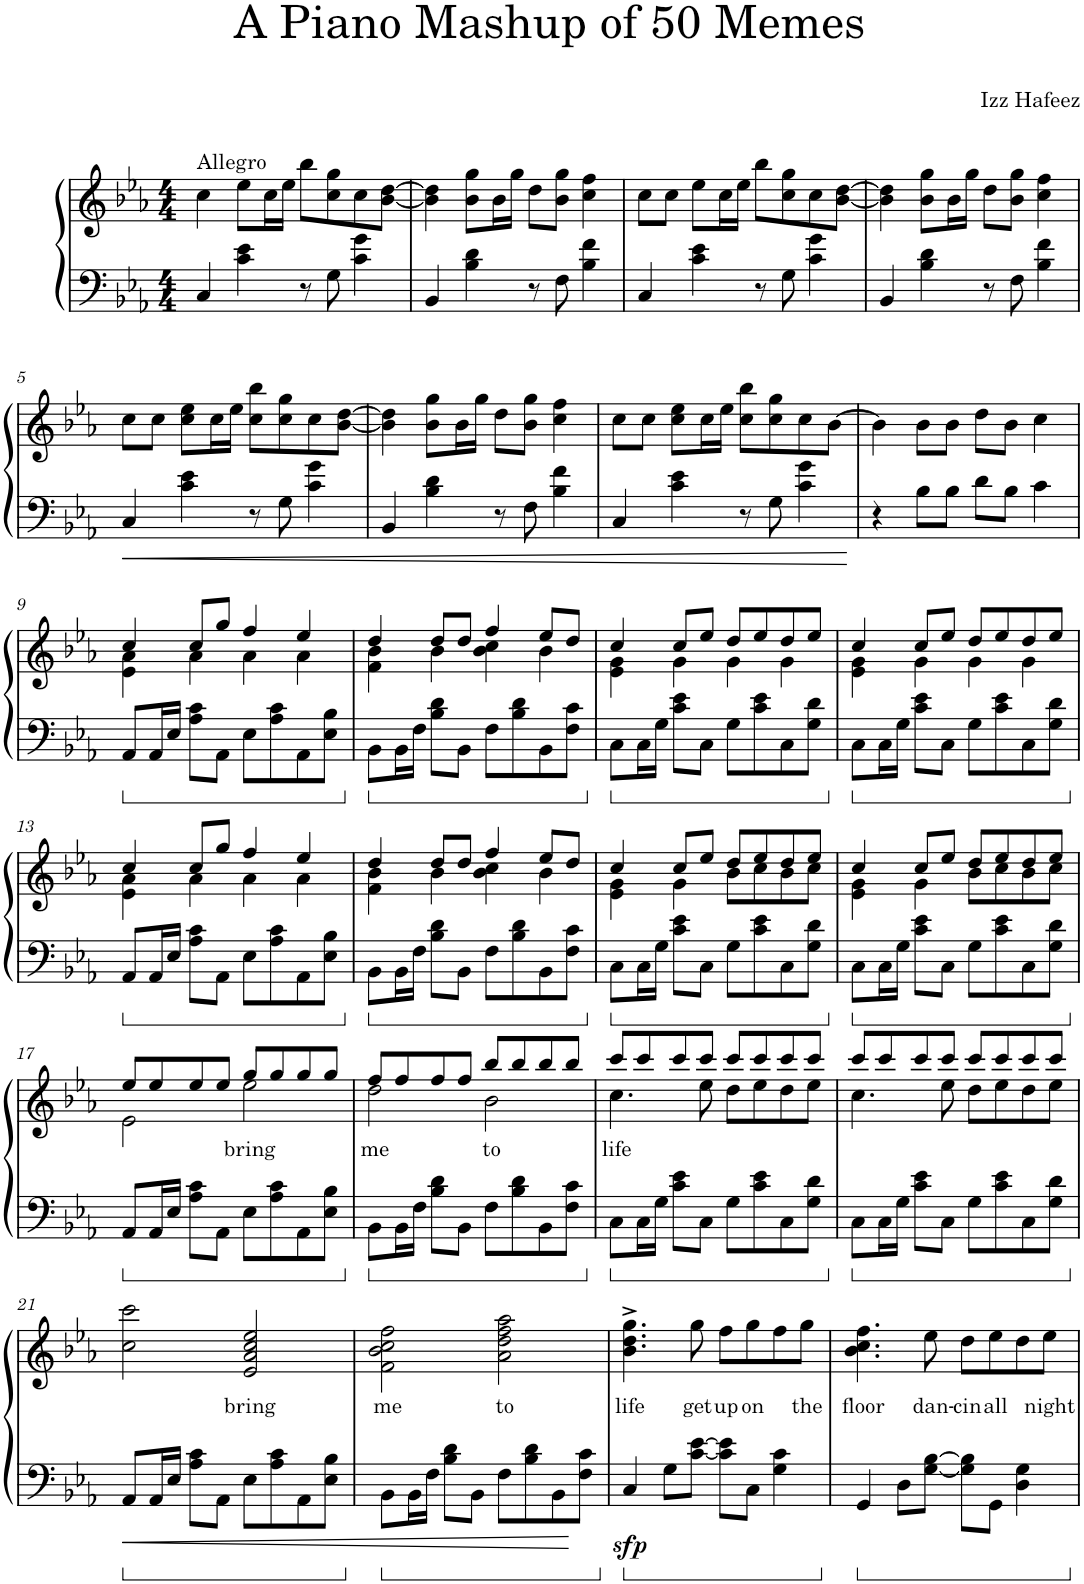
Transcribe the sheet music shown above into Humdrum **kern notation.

**kern	**kern	**text	**dynam
*part1	*part1	*part1	*part1
*staff2	*staff1	*staff1	*staff1/2
*I"Piano	*	*	*
*I'Pno.	*	*	*
*clefF4	*clefG2	*	*
*k[b-e-a-]	*k[b-e-a-]	*	*
*M4/4	*M4/4	*	*
=1	=1	=1	=1
!	!LO:TX:a:t=Allegro	!	!
4C/	4cc\	.	.
4c\ 4e-\	8ee-\L	.	.
.	16cc\L	.	.
.	16ee-\JJ	.	.
8r	8bb-\L	.	.
8G\	8cc\ 8gg\	.	.
4c\ 4g\	8cc\	.	.
.	[8b-\ [8dd\J	.	.
=2	=2	=2	=2
4BB-/	4b-\] 4dd\]	.	.
4B-\ 4d\	8b-\ 8gg\L	.	.
.	16b-\L	.	.
.	16gg\JJ	.	.
8r	8dd\L	.	.
8F\	8b-\ 8gg\J	.	.
4B-\ 4f\	4cc\ 4ff\	.	.
=3	=3	=3	=3
4C/	8cc\L	.	.
.	8cc\J	.	.
4c\ 4e-\	8ee-\L	.	.
.	16cc\L	.	.
.	16ee-\JJ	.	.
8r	8bb-\L	.	.
8G\	8cc\ 8gg\	.	.
4c\ 4g\	8cc\	.	.
.	[8b-\ [8dd\J	.	.
=4	=4	=4	=4
4BB-/	4b-\] 4dd\]	.	.
4B-\ 4d\	8b-\ 8gg\L	.	.
.	16b-\L	.	.
.	16gg\JJ	.	.
8r	8dd\L	.	.
8F\	8b-\ 8gg\J	.	.
4B-\ 4f\	4cc\ 4ff\	.	.
!!LO:LB:g=z
=5	=5	=5	=5
4C/	8cc\L	.	.
.	8cc\J	.	.
4c\ 4e-\	8cc\ 8ee-\L	.	.
.	16cc\L	.	.
.	16ee-\JJ	.	.
8r	8cc\ 8bb-\L	.	.
8G\	8cc\ 8gg\	.	.
4c\ 4g\	8cc\	.	.
.	[8b-\ [8dd\J	.	.
=6	=6	=6	=6
4BB-/	4b-\] 4dd\]	.	.
4B-\ 4d\	8b-\ 8gg\L	.	.
.	16b-\L	.	.
.	16gg\JJ	.	.
8r	8dd\L	.	.
8F\	8b-\ 8gg\J	.	.
4B-\ 4f\	4cc\ 4ff\	.	.
=7	=7	=7	=7
4C/	8cc\L	.	.
.	8cc\J	.	.
4c\ 4e-\	8cc\ 8ee-\L	.	.
.	16cc\L	.	.
.	16ee-\JJ	.	.
8r	8cc\ 8bb-\L	.	.
8G\	8cc\ 8gg\	.	.
4c\ 4g\	8cc\	.	.
.	[8b-\J	.	.
=8	=8	=8	=8
4r	4b-\]	.	.
8B-\L	8b-\L	.	.
8B-\J	8b-\J	.	.
8d\L	8dd\L	.	.
8B-\J	8b-\J	.	.
4c\	4cc\	.	.
!!LO:LB:g=z
=9	=9	=9	=9
*	*^	*	*
8AA-/L	4cc/	4e-\ 4a-\	.	.
16AA-/L	.	.	.	.
16E-/JJ	.	.	.	.
8A-\ 8c\L	8cc/L	4a-\	.	.
8AA-\J	8gg/J	.	.	.
8E-\L	4ff/	4a-\	.	.
8A-\ 8c\	.	.	.	.
8AA-\	4ee-/	4a-\	.	.
8E-\ 8B-\J	.	.	.	.
=10	=10	=10	=10	=10
8BB-\L	4dd/	4f\ 4b-\	.	.
16BB-\L	.	.	.	.
16F\JJ	.	.	.	.
8B-\ 8d\L	8dd/L	4b-\	.	.
8BB-\J	8dd/J	.	.	.
8F\L	4ff/	4b-\ 4cc\	.	.
8B-\ 8d\	.	.	.	.
8BB-\	8ee-/L	4b-\	.	.
8F\ 8c\J	8dd/J	.	.	.
=11	=11	=11	=11	=11
8C\L	4cc/	4e-\ 4g\	.	.
16C\L	.	.	.	.
16G\JJ	.	.	.	.
8c\ 8e-\L	8cc/L	4g\	.	.
8C\J	8ee-/J	.	.	.
8G\L	8dd/L	4g\	.	.
8c\ 8e-\	8ee-/	.	.	.
8C\	8dd/	4g\	.	.
8G\ 8d\J	8ee-/J	.	.	.
=12	=12	=12	=12	=12
8C\L	4cc/	4e-\ 4g\	.	.
16C\L	.	.	.	.
16G\JJ	.	.	.	.
8c\ 8e-\L	8cc/L	4g\	.	.
8C\J	8ee-/J	.	.	.
8G\L	8dd/L	4g\	.	.
8c\ 8e-\	8ee-/	.	.	.
8C\	8dd/	4g\	.	.
8G\ 8d\J	8ee-/J	.	.	.
!!LO:LB:g=z	!!
=13	=13	=13	=13	=13
8AA-/L	4cc/	4e-\ 4a-\	.	.
16AA-/L	.	.	.	.
16E-/JJ	.	.	.	.
8A-\ 8c\L	8cc/L	4a-\	.	.
8AA-\J	8gg/J	.	.	.
8E-\L	4ff/	4a-\	.	.
8A-\ 8c\	.	.	.	.
8AA-\	4ee-/	4a-\	.	.
8E-\ 8B-\J	.	.	.	.
=14	=14	=14	=14	=14
8BB-\L	4dd/	4f\ 4b-\	.	.
16BB-\L	.	.	.	.
16F\JJ	.	.	.	.
8B-\ 8d\L	8dd/L	4b-\	.	.
8BB-\J	8dd/J	.	.	.
8F\L	4ff/	4b-\ 4cc\	.	.
8B-\ 8d\	.	.	.	.
8BB-\	8ee-/L	4b-\	.	.
8F\ 8c\J	8dd/J	.	.	.
=15	=15	=15	=15	=15
8C\L	4cc/	4e-\ 4g\	.	.
16C\L	.	.	.	.
16G\JJ	.	.	.	.
8c\ 8e-\L	8cc/L	4g\	.	.
8C\J	8ee-/J	.	.	.
8G\L	8dd/L	8b-\L	.	.
8c\ 8e-\	8ee-/	8cc\	.	.
8C\	8dd/	8b-\	.	.
8G\ 8d\J	8ee-/J	8cc\J	.	.
=16	=16	=16	=16	=16
8C\L	4cc/	4e-\ 4g\	.	.
16C\L	.	.	.	.
16G\JJ	.	.	.	.
8c\ 8e-\L	8cc/L	4g\	.	.
8C\J	8ee-/J	.	.	.
8G\L	8dd/L	8b-\L	.	.
8c\ 8e-\	8ee-/	8cc\	.	.
8C\	8dd/	8b-\	.	.
8G\ 8d\J	8ee-/J	8cc\J	.	.
!!LO:LB:g=z	!!
=17	=17	=17	=17	=17
8AA-/L	8ee-/L	2e-\	.	.
16AA-/L	8ee-/	.	.	.
16E-/JJ	.	.	.	.
8A-\ 8c\L	8ee-/	.	.	.
8AA-\J	8ee-/J	.	.	.
!	!	!	!LO:LY:b	!
8E-\L	8gg/L	2ee-\	bring	.
8A-\ 8c\	8gg/	.	.	.
8AA-\	8gg/	.	.	.
8E-\ 8B-\J	8gg/J	.	.	.
=18	=18	=18	=18	=18
!	!	!	!LO:LY:b	!
8BB-\L	8ff/L	2dd\	me	.
16BB-\L	8ff/	.	.	.
16F\JJ	.	.	.	.
8B-\ 8d\L	8ff/	.	.	.
8BB-\J	8ff/J	.	.	.
!	!	!	!LO:LY:b	!
8F\L	8bb-/L	2b-\	to	.
8B-\ 8d\	8bb-/	.	.	.
8BB-\	8bb-/	.	.	.
8F\ 8c\J	8bb-/J	.	.	.
=19	=19	=19	=19	=19
!	!	!	!LO:LY:b	!
8C\L	8ccc/L	4.cc\	life	.
16C\L	8ccc/	.	.	.
16G\JJ	.	.	.	.
8c\ 8e-\L	8ccc/	.	.	.
8C\J	8ccc/J	8ee-\	.	.
8G\L	8ccc/L	8dd\L	.	.
8c\ 8e-\	8ccc/	8ee-\	.	.
8C\	8ccc/	8dd\	.	.
8G\ 8d\J	8ccc/J	8ee-\J	.	.
=20	=20	=20	=20	=20
8C\L	8ccc/L	4.cc\	.	.
16C\L	8ccc/	.	.	.
16G\JJ	.	.	.	.
8c\ 8e-\L	8ccc/	.	.	.
8C\J	8ccc/J	8ee-\	.	.
8G\L	8ccc/L	8dd\L	.	.
8c\ 8e-\	8ccc/	8ee-\	.	.
8C\	8ccc/	8dd\	.	.
8G\ 8d\J	8ccc/J	8ee-\J	.	.
*	*v	*v	*	*
!!LO:LB:g=z
=21	=21	=21	=21
8AA-/L	2cc\ 2ccc\	.	.
16AA-/L	.	.	.
16E-/JJ	.	.	.
8A-\ 8c\L	.	.	.
8AA-\J	.	.	.
!	!	!LO:LY:b	!
8E-\L	2e-/ 2a-/ 2cc/ 2ee-/	bring	.
8A-\ 8c\	.	.	.
8AA-\	.	.	.
8E-\ 8B-\J	.	.	.
=22	=22	=22	=22
!	!	!LO:LY:b	!
8BB-\L	2f\ 2b-\ 2cc\ 2ff\	me	.
16BB-\L	.	.	.
16F\JJ	.	.	.
8B-\ 8d\L	.	.	.
8BB-\J	.	.	.
!	!	!LO:LY:b	!
8F\L	2a-\ 2dd\ 2ff\ 2aa-\	to	.
8B-\ 8d\	.	.	.
8BB-\	.	.	.
8F\ 8c\J	.	.	.
=23	=23	=23	=23
!	!	!LO:LY:b	!LO:DY:b=2
4C/	4.b-\^ 4.dd\^ 4.gg\^	life	sfp
8G\L	.	.	.
!	!	!LO:LY:b	!
[8c\ [8e-\J	8gg\	get	.
!	!	!LO:LY:b	!
8c\] 8e-\]L	8ff\L	up	.
!	!	!LO:LY:b	!
8C\J	8gg\	on	.
4G\ 4c\	8ff\	.	.
!	!	!LO:LY:b	!
.	8gg\J	the	.
=24	=24	=24	=24
!	!	!LO:LY:b	!
4GG/	4.b-\ 4.cc\ 4.ff\	floor	.
8D\L	.	.	.
!	!	!LO:LY:b	!
[8G\ [8B-\J	8ee-\	dan-	.
!	!	!LO:LY:b	!
8G\] 8B-\]L	8dd\L	-cin	.
!	!	!LO:LY:b	!
8GG\J	8ee-\	all	.
4D\ 4G\	8dd\	.	.
!	!	!LO:LY:b	!
.	8ee-\J	night	.
=	=	=	=
*-	*-	*-	*-
